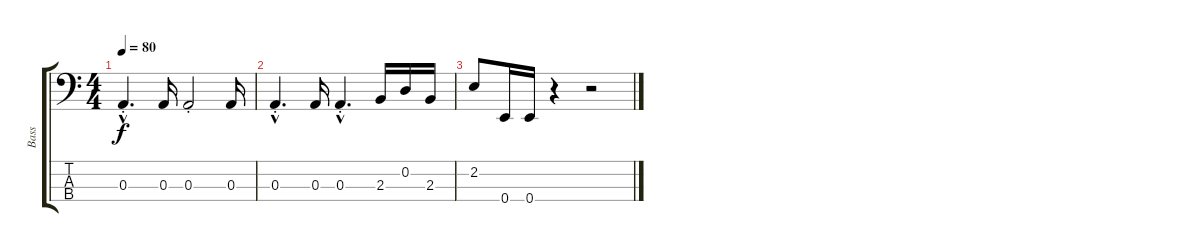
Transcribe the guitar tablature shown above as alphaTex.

\track ("Bass" "Bass") {instrument synthbass1}
\staff {score tabs}
\tuning (G2 D2 A1 E1) {hide}
\ts (4 4)
\tempo 80
\clef f4
\ks c
0.3{hac st}.4{d dy f} 0.3.16 0.3{st}.2 0.3.16 |
0.3{hac st}.4{d} 0.3.16 0.3{hac st}.4{d} 2.3.16 0.2.16 2.3.16 |
2.2.8{volume 0} 0.4.16 0.4.16 r.4 r.2
